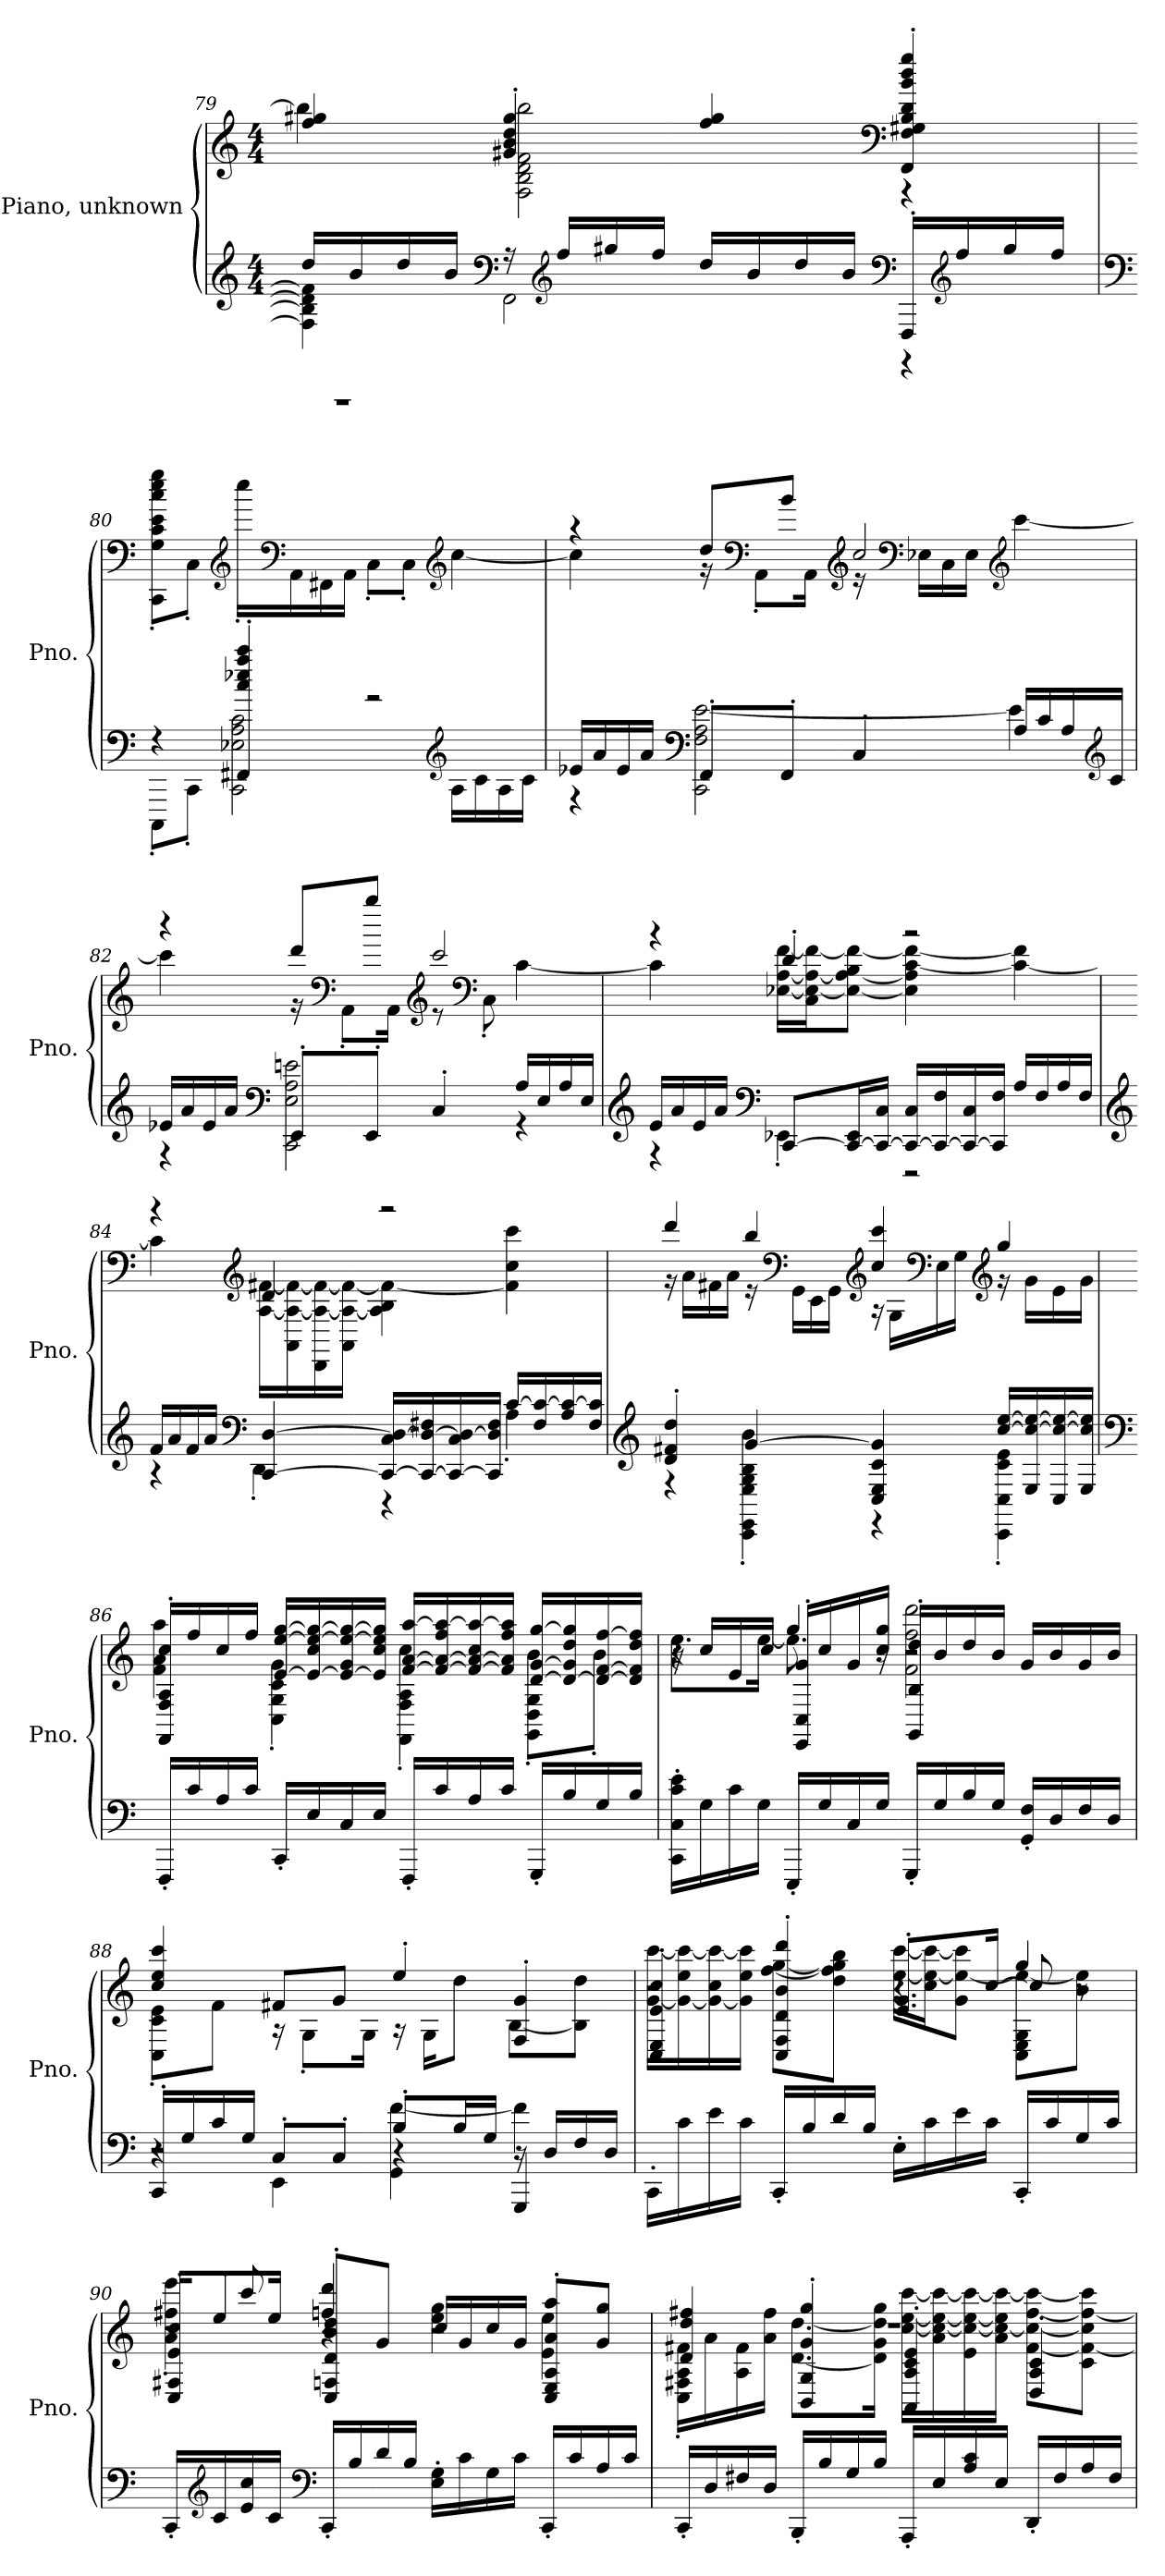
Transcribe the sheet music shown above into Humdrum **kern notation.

**kern	**kern
*part1	*part1
*staff2	*staff1
*I"Piano, unknown	*
*I'Pno.	*
!!LO:LB:g=z
*clefG2	*clefG2
*k[]	*k[]
*M4/4	*M4/4
=79	=79
*^	*^
16dd/LL	4F\] 4B\] 4d\] 4f\]	4ff/ 4gg#X/	4bb\]
16b/	.	.	.
16dd/	.	.	.
16b/JJ	.	.	.
*clefF4	*	*	*
16r	2FF\	4g#X/' 4b/' 4dd/' 4gg#/'	2F\ 2B\ 2d\ 2f\ 2bb\
*clefG2	*	*	*
16ff/LL	.	.	.
16gg#X/	.	.	.
16ff/JJ	.	.	.
16dd/LL	.	4ff/ 4gg#/	.
16b/	.	.	.
16dd/	.	.	.
16b/JJ	.	.	.
*clefF4	*	*clefF4	*
16FFF'/LL	4r	4FF/' 4F/' 4G#X/' 4B/' 4d/' 4b/' 4dd/' 4gg#/'	4r
*clefG2	*	*	*
16ff/	.	.	.
16gg#/	.	.	.
16ff/JJ	.	.	.
=80	=80	=80	=80
*clefF4	*	*	*
4r	8CCC'\L	1r	8CC\' 8G\' 8c\' 8e\' 8cc\' 8ee\' 8gg\'L
.	8CC'\J	.	8C'\J
*	*	*clefG2	*
4FF#X/' 4cc/' 4ee-X/' 4aa/' 4ccc/'	2CC\ 2E-X\ 2A\ 2c\	.	16cccc'\LL
*	*	*clefF4	*
.	.	.	16AA\
.	.	.	16FF#X\
.	.	.	16AA\JJ
2r	.	.	8C'\L
.	.	.	8C'\J
*clefG2	*	*clefG2	*
.	16A\LL	.	[4cc\
.	16c\	.	.
.	16A\	.	.
.	16c\JJ	.	.
!!LO:LB:g=z	!!
=81	=81	=81	=81
16e-X/LL	4r	4r	4cc\]
16a/	.	.	.
16e-/	.	.	.
16a/JJ	.	.	.
*clefF4	*	*	*
8FF'/L	2CC\ 2F\ 2A\ [2e-\	8dd/L	16r
*	*	*clefF4	*
.	.	.	8AA'\L
8FF'/J	.	8b/J	.
.	.	.	16AA\Jk
*	*	*clefG2	*
4C'/	.	2cc/	16r
*	*	*clefF4	*
.	.	.	16E-X\LL
.	.	.	16C\
.	.	.	16E-\JJ
*	*	*clefG2	*
16A/LL	4e-\]	.	[4ccc\
16c/	.	.	.
16A/	.	.	.
*clefG2	*	*	*
16c/JJ	.	.	.
!!LO:LB:g=z	!!
=82	=82	=82	=82
16e-X/LL	4r	4r	4ccc\]
16a/	.	.	.
16e-/	.	.	.
16a/JJ	.	.	.
*clefF4	*	*	*
8EE'/L	2CC\ 2E\ 2A\ 2en\	8ddd/L	16r
*	*	*clefF4	*
.	.	.	8AA'\L
8EE'/J	.	8bb/J	.
.	.	.	16AA\Jk
*	*	*clefG2	*
4C'/	.	2ccc/	8r
*	*	*clefF4	*
.	.	.	8C'\
16A/LL	4r	.	[4c\
16E/	.	.	.
16A/	.	.	.
16E/JJ	.	.	.
=83	=83	=83	=83
*clefG2	*	*	*
16e/LL	4r	4r	4c\]
16a/	.	.	.
16e/	.	.	.
16a/JJ	.	.	.
*clefF4	*	*	*
[8CC/L	4EE-X'\	4d'/	[16E-X\ [16A\ [16f\LL
.	.	.	16C\ 16E-\_ 16A\_ 16f\_J
16CC/_ 16EE-/L	.	.	8E-\_ 8A\_ 8B\ 8f\_J
16CC/_ 16C/JJ	.	.	.
16CC/_ 16C/LL	2r	2r	4E-\] 4A\] [4c\ 4f\_
16CC/_ 16F/	.	.	.
16CC/_ 16C/	.	.	.
16CC/] 16F/JJ	.	.	.
16A/LL	.	.	4c\_ 4f\]
16F/	.	.	.
16A/	.	.	.
16F/JJ	.	.	.
!!LO:PB:g=z	!!
=84	=84	=84	=84
*clefG2	*	*	*
16f/LL	4r	4r	4c\]
16a/	.	.	.
16f/	.	.	.
16a/JJ	.	.	.
*clefF4	*	*clefG2	*
[4CC/ [4D/	4DD'\	4d/	[16A\ [16f#X\LL
.	.	.	16AA\ 16A\_ 16f#\_
.	.	.	16DD\ 16A\_ 16f#\_
.	.	.	16AA\ 16A\_ 16f#\_JJ
16CC/_ 16C/ 16D/_LL	4r	2r	4A\] 4B\ 4f#\_
16CC/_ 16D/_ 16F#X/	.	.	.
16CC/_ 16C/ 16D/_	.	.	.
16CC/] 16D/] 16F#/JJ	.	.	.
[16c/LL	4A'\	.	4f#\] 4cc\ 4ccc\
16F#/ 16c/_	.	.	.
16A/ 16c/_	.	.	.
16F#/ 16c/]JJ	.	.	.
!!LO:LB:g=z	!!
=85	=85	=85	=85
*clefG2	*	*	*
4d/' 4f#X/' 4dd/'	4r	4ddd/	16r
.	.	.	16a\LL
.	.	.	16f#X\
.	.	.	16a\JJ
[4g/	4CC\' 4EE\' 4E\' 4G\' 4B\' 4b\'	4bb/	16r
*	*	*clefF4	*
.	.	.	16GG\LL
.	.	.	16EE\
.	.	.	16GG\JJ
*	*	*clefG2	*
4C/ 4E/ 4c/ 4g/]	4r	4cc/ 4ccc/	16r
.	.	.	16G\LL
*	*	*clefF4	*
.	.	.	16E\
.	.	.	16G\JJ
*	*	*clefG2	*
[16cc/ [16ee/LL	4CC\' 4C\' 4c\' 4e\'	4gg/	16r
16E/ 16cc/_ 16ee/_	.	.	16g\LL
16C/ 16cc/_ 16ee/_	.	.	16e\
16E/ 16cc/] 16ee/]JJ	.	.	16g\JJ
*v	*v	*	*
!!LO:LB:g=z	!!
=86	=86	=86
*clefF4	*	*
16FFF'/LL	16FF/' 16F/' 16A/' 16cc/'LL	4f\ 4a\ 4aa\
16c/	16ff/	.
16A/	16cc/	.
16c/JJ	16ff/JJ	.
16CC'/LL	[16e/ [16ee/ [16gg/LL	4C\' 4G\' 4c\' 4g\'
16E/	16e/_ 16cc/ 16ee/_ 16gg/_	.
16C/	16e/_ 16g/ 16ee/_ 16gg/_	.
16E/JJ	16e/] 16cc/ 16ee/] 16gg/]JJ	.
16FFF'/LL	[16f/ [16a/ [16aa/LL	4FF\' 4F\' 4A\' 4cc\'
16c/	16f/_ 16a/_ 16ff/ 16aa/_	.
16A/	16f/_ 16a/_ 16cc/ 16aa/_	.
16c/JJ	16f/] 16a/] 16ff/ 16aa/]JJ	.
16GGG'/LL	[16d/ [16g/ [16gg/LL	8GG\' 8D\' 8G\' 8b\'L
16B/	16d/_ 16g/] 16dd/ 16gg/]	.
16G/	16d/_ [16f/ [16ff/	8b'\J
16B/JJ	16d/] 16f/] 16dd/ 16ff/]JJ	.
=87	=87	=87
*	*	*^
16CC\' 16C\' 16c\' 16e\'LL	4r	8.ee\L	16r
16G\	.	.	16cc/LL
16c\	.	.	16e/
16G\JJ	.	[16ee\Jk	16cc/JJ
16EEE'/LL	4gg/	8.ee\]	16EE/' 16C/' 16g/'LL
16G/	.	.	16cc/
16C/	.	.	16g/
16G/JJ	.	16r	16cc/ 16gg/JJ
16GGG'/LL	2r	2f\ 2ff\ 2ddd\	16GG/' 16B/' 16dd/'LL
16G/	.	.	16b/
16B/	.	.	16dd/
16G/JJ	.	.	16b/JJ
16GG/' 16F/'LL	.	.	16g/LL
16D/	.	.	16b/
16F/	.	.	16g/
16D/JJ	.	.	16b/JJ
*	*	*v	*v
!!LO:LB:g=z
=88	=88	=88
*^	*	*
*	*^	*	*
16CC'/LL	4r	2r	4cc/ 4ee/ 4ccc/	8C\' 8c\' 8e\'L
16G/	.	.	.	.
16c/	.	.	.	8f\J
16G/JJ	.	.	.	.
8C'/L	4EE\	.	8f#X/L	16r
.	.	.	.	8G'\L
8C'/J	.	.	8g/J	.
.	.	.	.	16G\Jk
8B'/L	4GG\ [4f\	4r	4ee'/	16r
.	.	.	.	16G\KL
16B/L	.	.	.	8dd\J
16G/JJ	.	.	.	.
16r	4f\]	4GGG/	4F/' 4g/'	[8B\L
16D/LL	.	.	.	.
16F/	.	.	.	8B\] 8dd\J
16D/JJ	.	.	.	.
*v	*v	*v	*	*
=89	=89	=89
*	*	*^
16CC'\LL	2r	[16g\ [16ccc\LL	4C/' 4E/' 4e/' 4cc/'
16c\	.	16g\_ 16ee\ 16ccc\_	.
16e\	.	16g\_ 16cc\ 16ccc\_	.
16c\JJ	.	16g\] 16ee\ 16ccc\]JJ	.
16CC'/LL	.	[8ff\ [8gg\L	4C/' 4F/' 4d/' 4b/' 4ddd/'
16B/	.	.	.
16d/	.	8dd\ 8ff\] 8gg\] 8bb\J	.
16B/JJ	.	.	.
16E'\LL	4r	[16ee\ [16ccc\LL	8.e/' 8.g/'L
16c\	.	16cc\ 16ee\_ 16ccc\_J	.
16e\	.	8g\ 8ee\_ 8ccc\]J	.
16c\JJ	.	.	[16cc/Jk
16CC'/LL	4gg/	8C\ 8E\ 8G\ 8ee\_L	8cc/]
16c/	.	.	.
16G/	.	8b\ 8ee\]J	8r
16c/JJ	.	.	.
!!LO:LB:g=z	!!	!!
=90	=90	=90	=90
16CC'/LL	8r	4a\' 4ff#X\' 4eee\'	16C/' 16F#X/' 16e/' 16cc/'KL
*clefG2	*	*	*
16c/	.	.	8ee'/
16e/ 16cc/	8ccc/	.	.
16c/JJ	.	.	16ee/Jk
*clefF4	*	*	*
16CC'/LL	4ffn/ 4ddd/	4r	8C/' 8Fn/' 8d/' 8b/' 8dd/'L
16B/	.	.	.
16d/	.	.	8g/J
16B/JJ	.	.	.
16E\' 16G\'LL	2r	4ee\ 4gg\	16cc/LL
16c\	.	.	16g/
16G\	.	.	16cc/
16c\JJ	.	.	16g/JJ
16CC'/LL	.	4e\ 4ee\	8C/' 8E/' 8A/' 8a/' 8aa/'L
16c/	.	.	.
16A/	.	.	8g/ 8gg/J
16c/JJ	.	.	.
=91	=91	=91	=91
16CC'/LL	1r	16C\' 16F#X\' 16A\' 16f#X\'LL	4d/ 4dd/ 4ff#X/
16D/	.	16a\	.
16F#X/	.	16A\ 16f#\	.
16D/JJ	.	16a\ 16ff#\JJ	.
16BBB'/LL	.	[8.d\ [8.dd\L	4BB/' 4G/' 4g/' 4gg/'
16B/	.	.	.
16G/	.	.	.
16B/JJ	.	16d\] 16g\ 16dd\] 16gg\Jk	.
16AAA'/LL	.	[16cc\ [16ee\ [16ccc\LL	4AA/' 4A/' 4c/' 4e/'
16E/	.	16a\ 16cc\_ 16ee\_ 16ccc\_	.
16A/ 16c/	.	16e\ 16cc\_ 16ee\_ 16ccc\_	.
16E/JJ	.	16a\ 16cc\_ 16ee\] 16ccc\_JJ	.
16DD'/LL	.	[8f#\ 8cc\_ [8ff#\ 8ccc\_L	4D/' 4A/' 4c/'
16F#/	.	.	.
16A/	.	8c\ 8f#\_ 8cc\] 8ff#\_ 8ccc\]J	.
16F#/JJ	.	.	.
*	*v	*v	*v
=	=
*-	*-
